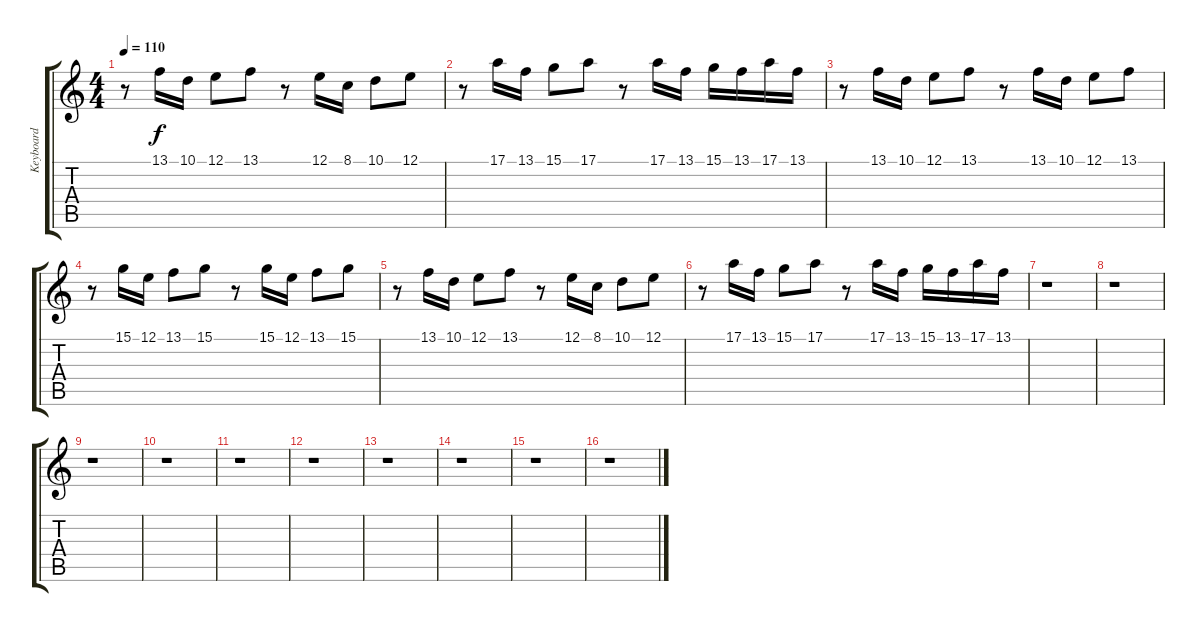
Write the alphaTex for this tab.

\track ("Keyboard" "Keyboard") {instrument pizzicatostrings}
\staff {score tabs}
\tuning (E4 B3 G3 D3 A2 D2) {hide}
\ts (4 4)
\tempo 110
\clef g2
\ks c
r.8{dy f} 13.1.16 10.1.16 12.1.8 13.1.8 r.8 12.1.16 8.1.16 10.1.8 12.1.8 |
r.8 17.1.16 13.1.16 15.1.8 17.1.8 r.8 17.1.16 13.1.16 15.1.16 13.1.16 17.1.16 13.1.16 |
r.8 13.1.16 10.1.16 12.1.8 13.1.8 r.8 13.1.16 10.1.16 12.1.8 13.1.8 |
r.8 15.1.16 12.1.16 13.1.8 15.1.8 r.8 15.1.16 12.1.16 13.1.8 15.1.8 |
r.8 13.1.16 10.1.16 12.1.8 13.1.8 r.8 12.1.16 8.1.16 10.1.8 12.1.8 |
r.8 17.1.16 13.1.16 15.1.8 17.1.8 r.8 17.1.16 13.1.16 15.1.16 13.1.16 17.1.16 13.1.16 |
r.1 |
r.1 |
r.1 |
r.1 |
r.1 |
r.1 |
r.1 |
r.1 |
r.1 |
r.1
